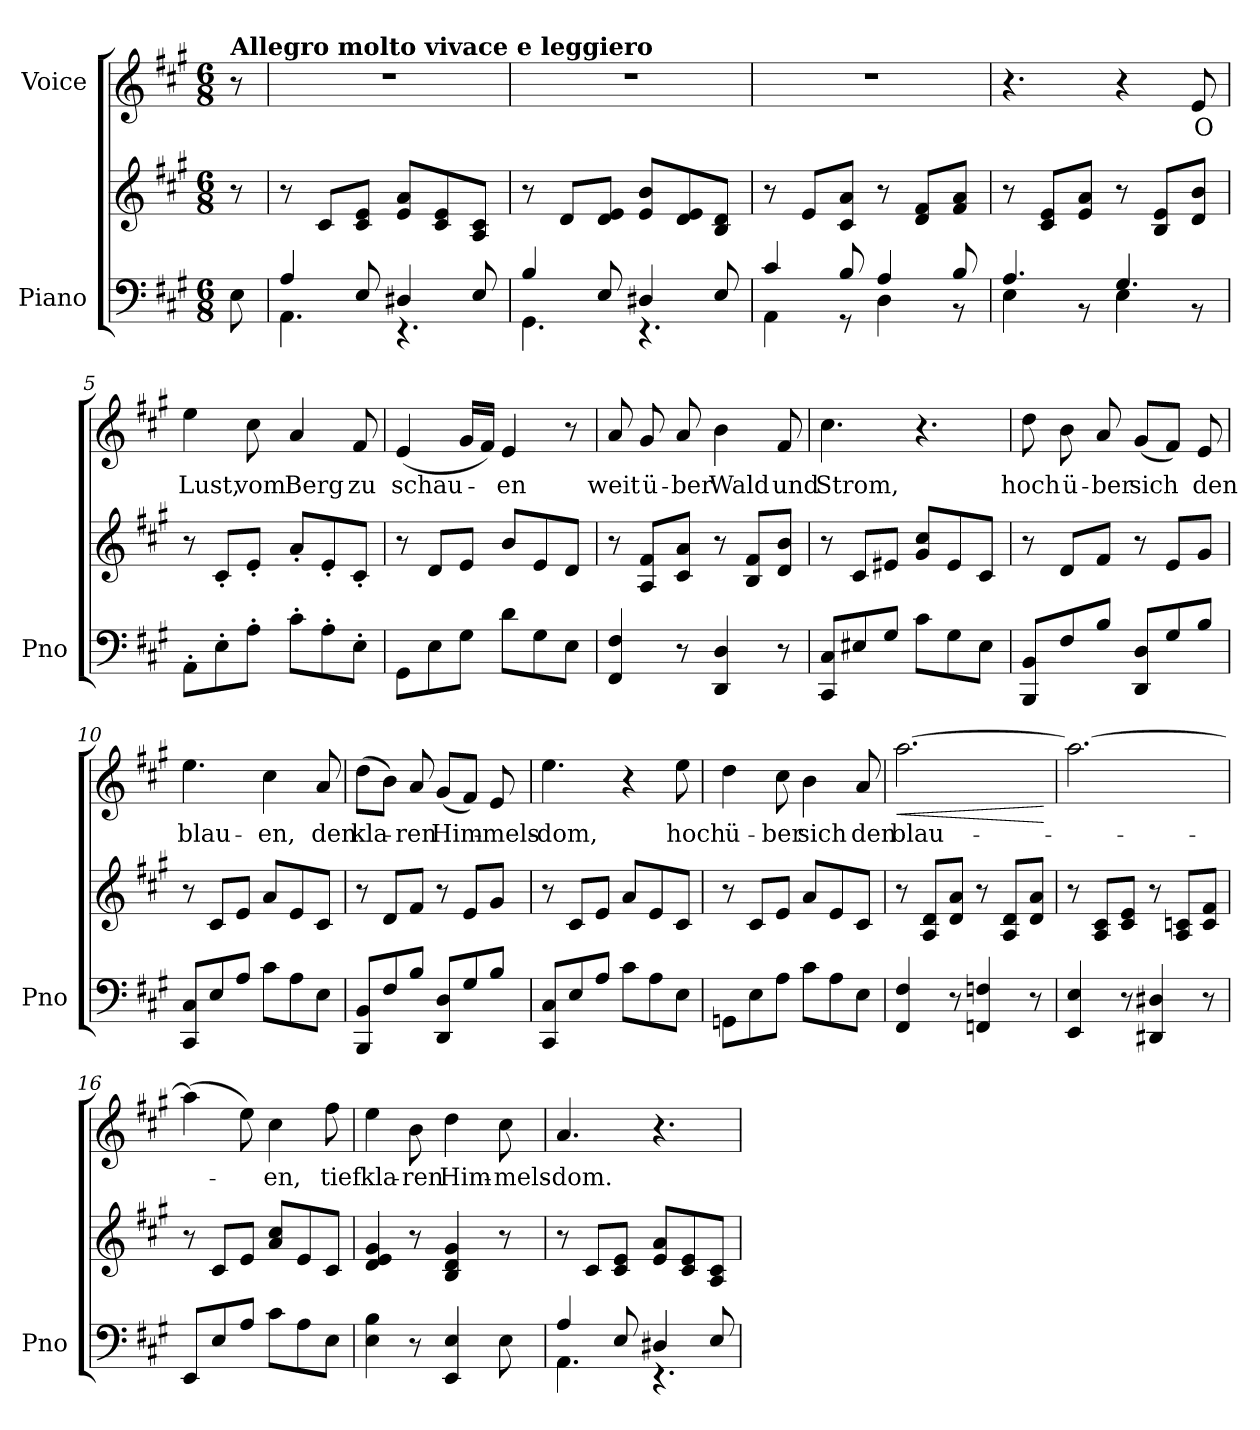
**kern	**kern	**kern	**text	**dynam
*part2	*part2	*part1	*part1	*part1
*staff3	*staff2	*staff1	*staff1	*staff1
*I"Piano	*	*I"Voice	*	*
*I'Pno	*	*	*	*
*clefF4	*clefG2	*clefG2	*	*
*k[f#c#g#]	*k[f#c#g#]	*k[f#c#g#]	*	*
*M6/8	*M6/8	*M6/8	*	*
=	=	=	=	=
!	!	!LO:TX:a:B:t=Allegro molto vivace e leggiero	!	!
8E\	8r	8r	.	.
=1	=1	=1	=1	=1
*^	*	*	*	*
4A/	4.AA\	8r	2.r	.	.
.	.	8c#/L	.	.	.
8E/	.	8c#/ 8e/J	.	.	.
4D#X/	4.r	8e/ 8a/L	.	.	.
.	.	8c#/ 8e/	.	.	.
8E/	.	8A/ 8c#/J	.	.	.
=2	=2	=2	=2	=2	=2
4B/	4.GG#\	8r	2.r	.	.
.	.	8d/L	.	.	.
8E/	.	8d/ 8e/J	.	.	.
4D#X/	4.r	8e/ 8b/L	.	.	.
.	.	8d/ 8e/	.	.	.
8E/	.	8B/ 8d/J	.	.	.
=3	=3	=3	=3	=3	=3
4c#/	4AA\	8r	2.r	.	.
.	.	8e/L	.	.	.
8B/	8r	8c#/ 8a/J	.	.	.
4A/	4D\	8r	.	.	.
.	.	8d/ 8f#/L	.	.	.
8B/	8r	8f#/ 8a/J	.	.	.
=4	=4	=4	=4	=4	=4
4.A/	4E\	8r	4.r	.	.
.	.	8c#/ 8e/L	.	.	.
.	8r	8e/ 8a/J	.	.	.
4.G#/	4E\	8r	4r	.	.
.	.	8B/ 8e/L	.	.	.
.	8r	8d/ 8b/J	8e/	O	.
*v	*v	*	*	*	*
=5	=5	=5	=5	=5
8AA'\L	8r	4ee\	Lust,	.
8E'\	8c#'/L	.	.	.
8A'\J	8e'/J	8cc#\	vom	.
8c#'\L	8a'/L	4a/	Berg	.
8A'\	8e'/	.	.	.
8E'\J	8c#'/J	8f#/	zu	.
=6	=6	=6	=6	=6
8GG#\L	8r	(4e/	schau-	.
8E\	8d/L	.	.	.
8G#\J	8e/J	16g#/LL	.	.
.	.	16f#/JJ)	.	.
8d\L	8b/L	4e/	-en	.
8G#\	8e/	.	.	.
8E\J	8d/J	8r	.	.
=7	=7	=7	=7	=7
4FF#/ 4F#/	8r	8a/	weit	.
.	8A/ 8f#/L	8g#/	ü-	.
8r	8c#/ 8a/J	8a/	-ber	.
4DD/ 4D/	8r	4b\	Wald	.
.	8B/ 8f#/L	.	.	.
8r	8d/ 8b/J	8f#/	und	.
=8	=8	=8	=8	=8
8CC#/ 8C#/L	8r	4.cc#\	Strom,	.
8E#X/	8c#/L	.	.	.
8G#/J	8e#X/J	.	.	.
8c#\L	8g#/ 8cc#/L	4.r	.	.
8G#\	8e#/	.	.	.
8E#\J	8c#/J	.	.	.
=9	=9	=9	=9	=9
8BBB/ 8BB/L	8r	8dd\	hoch	.
8F#/	8d/L	8b\	ü-	.
8B/J	8f#/J	8a/	-ber	.
8DD/ 8D/L	8r	(8g#/L	sich	.
8G#/	8e/L	8f#/J)	.	.
8B/J	8g#/J	8e/	den	.
=10	=10	=10	=10	=10
8CC#/ 8C#/L	8r	4.ee\	blau-	.
8E/	8c#/L	.	.	.
8A/J	8e/J	.	.	.
8c#\L	8a/L	4cc#\	-en,	.
8A\	8e/	.	.	.
8E\J	8c#/J	8a/	den	.
=11	=11	=11	=11	=11
8BBB/ 8BB/L	8r	(8dd\L	kla-	.
8F#/	8d/L	8b\J)	.	.
8B/J	8f#/J	8a/	-ren	.
8DD/ 8D/L	8r	(8g#/L	Him-	.
8G#/	8e/L	8f#/J)	.	.
8B/J	8g#/J	8e/	mels-	.
=12	=12	=12	=12	=12
8CC#/ 8C#/L	8r	4.ee\	-dom,	.
8E/	8c#/L	.	.	.
8A/J	8e/J	.	.	.
8c#\L	8a/L	4r	.	.
8A\	8e/	.	.	.
8E\J	8c#/J	8ee\	hoch	.
=13	=13	=13	=13	=13
8GGn\L	8r	4dd\	ü-	.
8E\	8c#/L	.	.	.
8A\J	8e/J	8cc#\	-ber	.
8c#\L	8a/L	4b\	sich	.
8A\	8e/	.	.	.
8E\J	8c#/J	8a/	den	.
=14	=14	=14	=14	=14
!	!	!	!	!LO:HP:b
4FF#/ 4F#/	8r	[2.aa\	blau-	<
.	8A/ 8d/L	.	.	.
8r	8d/ 8a/J	.	.	.
4FFn/ 4Fn/	8r	.	.	.
.	8A/ 8d/L	.	.	.
8r	8d/ 8a/J	.	.	.
.	.	.	.	[
=15	=15	=15	=15	=15
4EE/ 4E/	8r	2.aa\_	.	.
.	8A/ 8c#/L	.	.	.
8r	8c#/ 8e/J	.	.	.
4DD#X/ 4D#X/	8r	.	.	.
.	8A/ 8cn/L	.	.	.
8r	8c/ 8f#/J	.	.	.
=16	=16	=16	=16	=16
8EE/L	8r	(4aa\]	.	.
8E/	8c#/L	.	.	.
8A/J	8e/J	8ee\)	.	.
8c#\L	8a/ 8cc#/L	4cc#\	-en,	.
8A\	8e/	.	.	.
8E\J	8c#/J	8ff#\	tief	.
=17	=17	=17	=17	=17
4E\ 4B\	4d/ 4e/ 4g#/	4ee\	kla-	.
8r	8r	8b\	-ren	.
4EE/ 4E/	4B/ 4d/ 4g#/	4dd\	Him-	.
8E\	8r	8cc#\	-mels-	.
=18	=18	=18	=18	=18
*^	*	*	*	*
4A/	4.AA\	8r	4.a/	-dom.	.
.	.	8c#/L	.	.	.
8E/	.	8c#/ 8e/J	.	.	.
4D#X/	4.r	8e/ 8a/L	4.r	.	.
.	.	8c#/ 8e/	.	.	.
8E/	.	8A/ 8c#/J	.	.	.
*v	*v	*	*	*	*
=	=	=	=	=
*-	*-	*-	*-	*-
